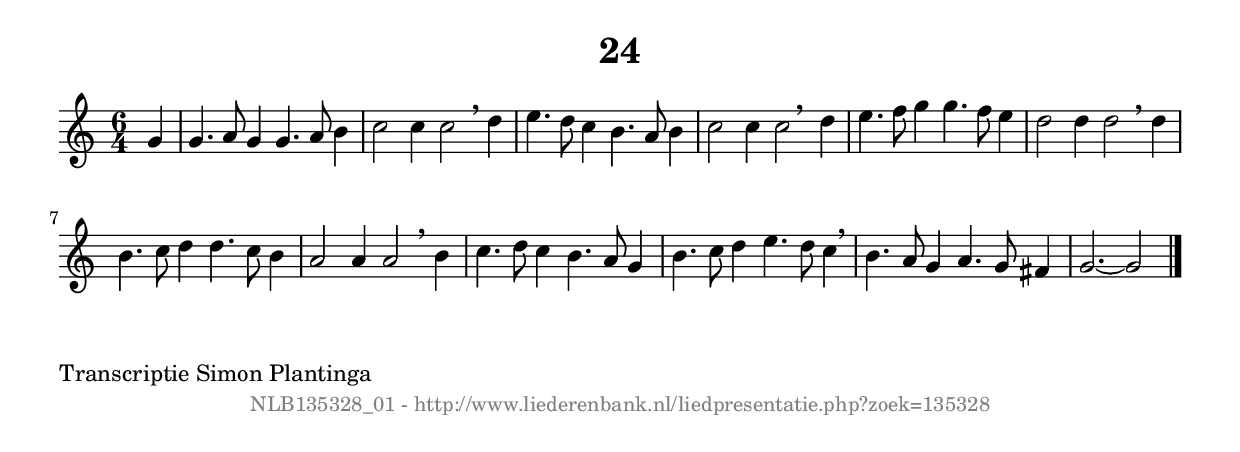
%
% produced by wce2krn 1.64 (7 June 2014)
%
\version"2.16"
#(append! paper-alist '(("long" . (cons (* 210 mm) (* 2000 mm)))))
#(set-default-paper-size "long")
sb = {\breathe}
mBreak = {\breathe }
bBreak = {\breathe }
x = {\once\override NoteHead #'style = #'cross }
gl=\glissando
itime={\override Staff.TimeSignature #'stencil = ##f }
ficta = {\once\set suggestAccidentals = ##t}
fine = {\once\override Score.RehearsalMark #'self-alignment-X = #1 \mark \markup {\italic{Fine}}}
dc = {\once\override Score.RehearsalMark #'self-alignment-X = #1 \mark \markup {\italic{D.C.}}}
dcf = {\once\override Score.RehearsalMark #'self-alignment-X = #1 \mark \markup {\italic{D.C. al Fine}}}
dcc = {\once\override Score.RehearsalMark #'self-alignment-X = #1 \mark \markup {\italic{D.C. al Coda}}}
ds = {\once\override Score.RehearsalMark #'self-alignment-X = #1 \mark \markup {\italic{D.S.}}}
dsf = {\once\override Score.RehearsalMark #'self-alignment-X = #1 \mark \markup {\italic{D.S. al Fine}}}
dsc = {\once\override Score.RehearsalMark #'self-alignment-X = #1 \mark \markup {\italic{D.S. al Coda}}}
pv = {\set Score.repeatCommands = #'((volta "1"))}
sv = {\set Score.repeatCommands = #'((volta "2"))}
tv = {\set Score.repeatCommands = #'((volta "3"))}
qv = {\set Score.repeatCommands = #'((volta "4"))}
xv = {\set Score.repeatCommands = #'((volta #f))}
\header{ tagline = ""
title = "24"
}
\score {{
\key g \mixolydian
\relative g'
{
\set melismaBusyProperties = #'()
\partial 32*8
\time 6/4
\tempo 4=120
\override Score.MetronomeMark #'transparent = ##t
\override Score.RehearsalMark #'break-visibility = #(vector #t #t #f)
g4 | g4. a8 g4 g4. a8 b4 | c2 c4 c2 \sb d4 | e4. d8 c4 b4. a8 b4 | c2 c4 c2 \bar ":|:" \bBreak
d4 | e4. f8 g4 g4. f8 e4 | d2 d4 d2 \sb d4 | b4. c8 d4 d4. c8 b4 | a2 a4 a2 \mBreak
b4 | c4. d8 c4 b4. a8 g4 | b4. c8 d4 e4. d8 c4 \sb | b4. a8 g4 a4. g8 fis4 | g2.~ g2 \bar "|."
 }}
 \midi { }
 \layout {
            indent = 0.0\cm
}
}
\markup { \wordwrap-string #" 
Transcriptie Simon Plantinga
"}
\markup { \vspace #0 } \markup { \with-color #grey \fill-line { \center-column { \smaller "NLB135328_01 - http://www.liederenbank.nl/liedpresentatie.php?zoek=135328" } } }
